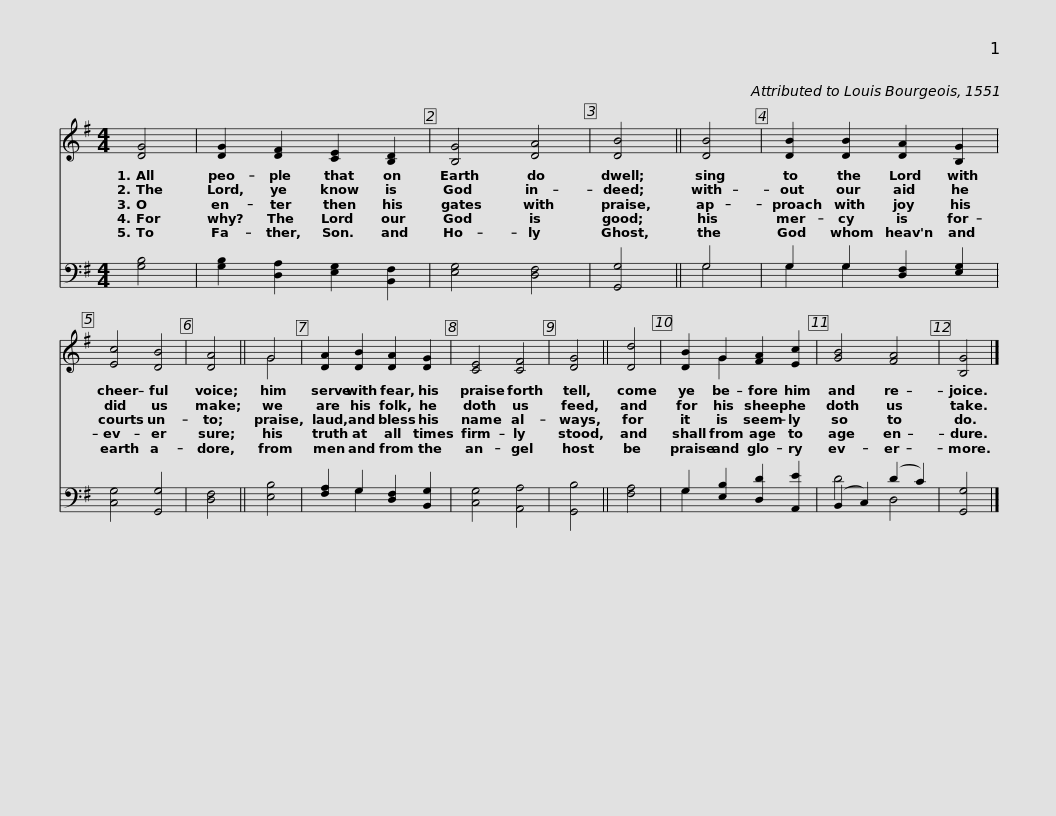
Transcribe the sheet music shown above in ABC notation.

X:1
%%score ( 1 2 ) ( 3 4 )
L:1/8
M:4/4
I:linebreak $
K:G
V:1 treble
V:2 treble
V:3 bass
V:4 bass
V:1
 [DG]4 | [DG]2 [DF]2 [CE]2 [B,D]2 | [B,G]4 [DA]4 | [DB]4 || [DB]4 | %5
 [DB]2 [DB]2 [DA]2 [B,G]2 | [Ec]4 [DB]4 |$ [DA]4 ||$ G4 | [DA]2 [DB]2 [DA]2 [DG]2 | %10
 [CE]4 [CF]4 | [DG]4 || [Dd]4 | [DB]2 G2 [FA]2 [Ec]2 | [GB]4 [FA]4 |$ %15
 [B,G]4 |] %16
V:2
 x4 | x8 | x8 | x4 || x4 | %5
 x8 | x8 |$ x4 ||$ G4 | x8 | %10
 x8 | x4 || x4 | x2 G2 x4 | x8 |$ %15
 x4 |] %16
V:3
 [G,B,]4 | [G,B,]2 [D,A,]2 [E,G,]2 [B,,F,]2 | [E,G,]4 [D,F,]4 | [G,,G,]4 || G,4 | %5
 G,2 G,2 [D,F,]2 [E,G,]2 | [C,G,]4 [G,,G,]4 |$ [D,F,]4 ||$ [E,B,]4 | [F,A,]2 G,2 [D,F,]2 [B,,G,]2 | %10
 [C,G,]4 [A,,A,]4 | [G,,B,]4 || [F,A,]4 | G,2 [E,B,]2 [D,D]2 [A,,E]2 | (B,,2 C,2) (D2 C2) |$ %15
 [G,,G,]4 |] %16
V:4
 x4 | x8 | x8 | x4 || G,4 | %5
 G,2 G,2 x4 | x8 |$ x4 ||$ x4 | x2 G,2 x4 | %10
 x8 | x4 || x4 | G,2 x6 | D4 D,4 |$ %15
 x4 |] %16
